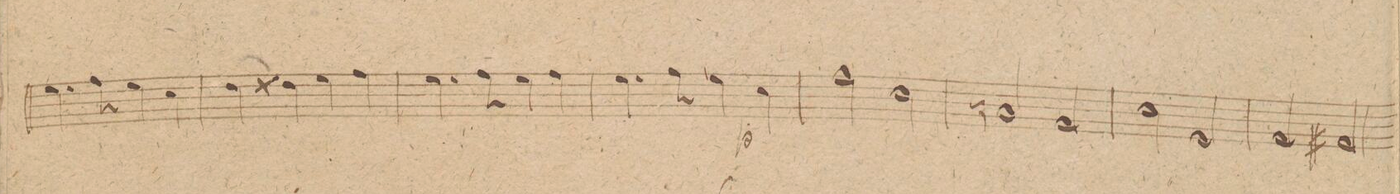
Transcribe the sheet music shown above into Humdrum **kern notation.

**kern	**dynam
*I"Fagotto. 1mo	*
*clefF4	*
*k[f#c#g#]	*
*met(c|)	*
*M2/2	*
4.G#\	.
8A\	.
4G#\	.
4E\	.
=121	=121
4F#\	.
4F##X\	.
4G#\	.
4A\	.
=122	=122
4.G#\	.
8A\	.
4G#\	.
4A\	.
=123	=123
4.G#\	.
8A\	.
4G#\	.
4E\	p
=124	=124
2A\	.
2E\	.
=125	=125
2Cn/	.
2AA/	.
=126	=126
2E\	.
2GG#/	.
=127	=127
2AA/	.
2AA#X/	.
=128	=128
*-	*-
